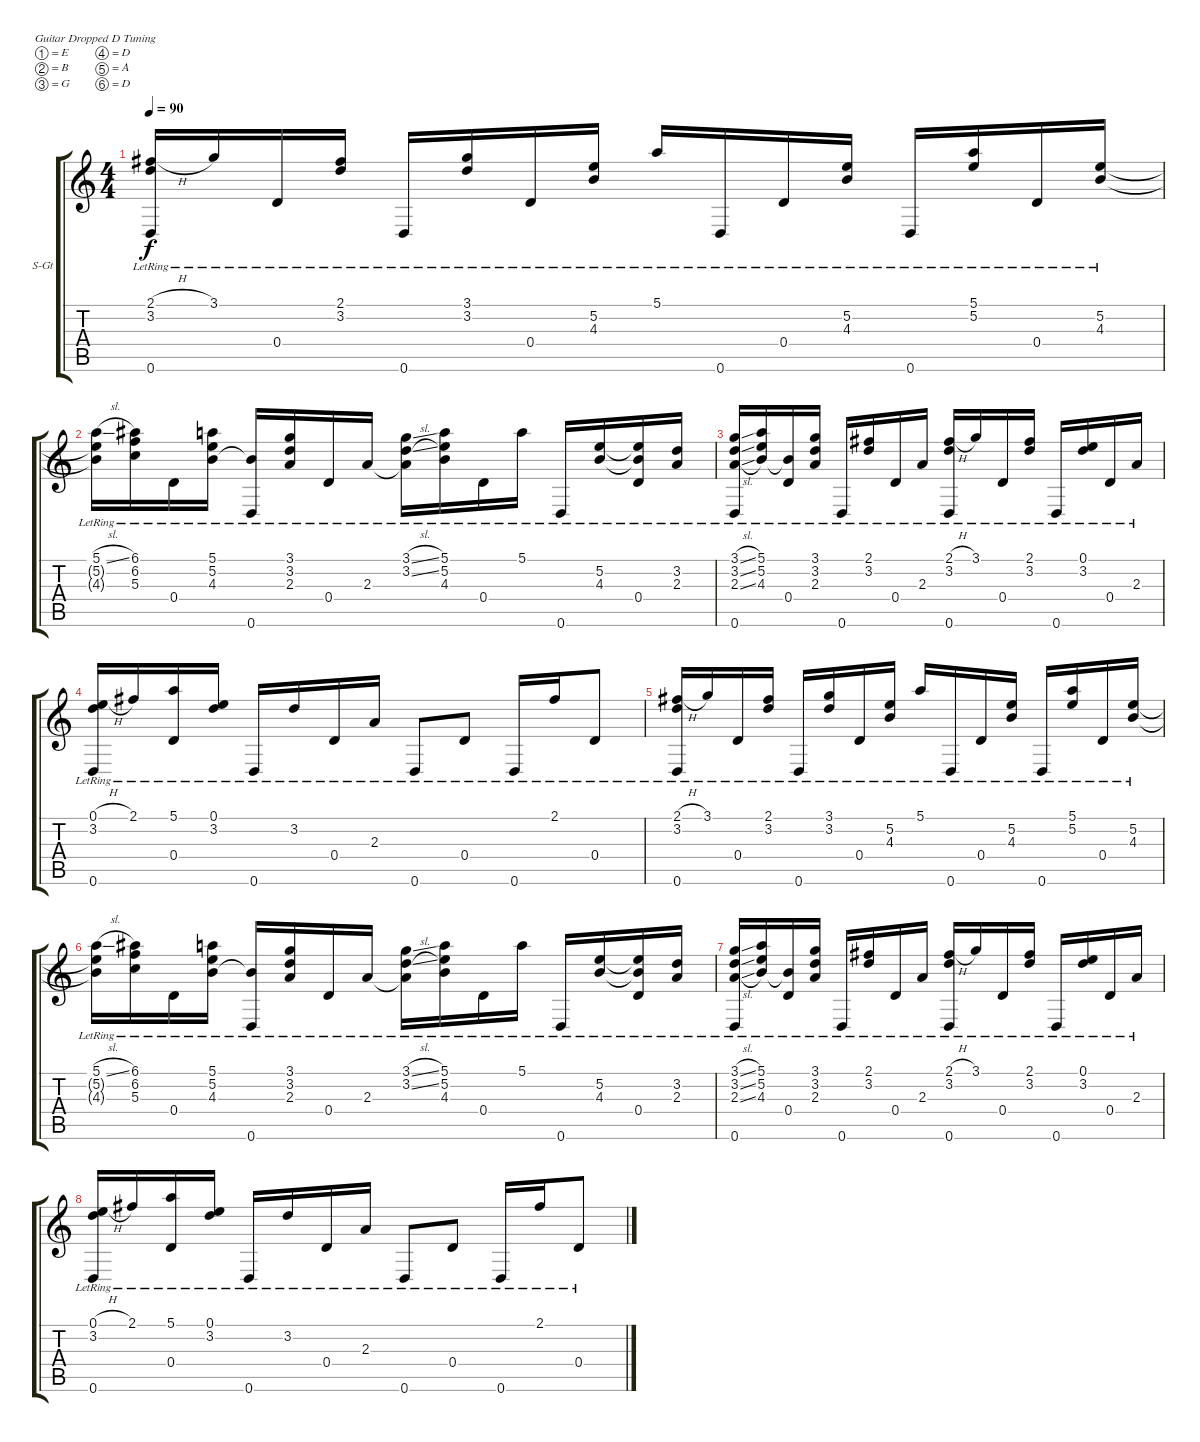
\bracketExtendMode groupsimilarinstruments
\firstSystemTrackNameOrientation horizontal
\otherSystemsTrackNameOrientation horizontal
\track ("Track 1" "S-Gt") {instrument acousticguitarsteel}
\staff {score tabs}
\tuning (E4 B3 G3 D3 A2 D2)
\ts (4 4)
\tempo 90
\clef g2
\scale
0.489651
\ks c
(2.1{h lr} 3.2{lr} 0.6{lr}).16{dy f} 3.1{lr}.16 0.4{lr}.16 (2.1{lr} 3.2{lr}).16 0.6{lr}.16 (3.1{lr} 3.2{lr}).16 0.4{lr}.16 (5.2{lr} 4.3{lr}).16 5.1{lr}.16 0.6{lr}.16 0.4{lr}.16 (5.2{lr} 4.3{lr}).16 0.6{lr}.16 (5.1{lr} 5.2{lr}).16 0.4{lr}.16 (5.2{lr} 4.3{lr}).16 |
\scale
0.510456 (5.1{sl lr} 5.2{lr t} 4.3{lr t}).16 (6.1{lr} 6.2{lr} 5.3{lr}).16 0.4{lr}.16 (5.1{lr} 5.2{lr} 4.3{lr}).16 (4.3{lr t} 0.6{lr}).16 (3.1{lr} 3.2{lr} 2.3{lr}).16 0.4{lr}.16 2.3{lr}.16 (3.1{sl lr} 3.2{sl lr} 2.3{lr t}).16 (5.1{lr} 5.2{lr} 4.3{lr}).16 0.4{lr}.16 5.1{lr}.16 0.6{lr}.16 (5.2{lr} 4.3{lr}).16 (5.2{lr t} 4.3{lr t} 0.4{lr}).16 (3.2{lr} 2.3{lr}).16 |
\scale
0.508571 (3.1{sl lr} 3.2{sl lr} 2.3{sl lr} 0.6{lr}).16 (5.1{lr} 5.2{lr} 4.3{lr}).16 (4.3{lr t} 0.4{lr}).16 (3.1{lr} 3.2{lr} 2.3{lr}).16 0.6{lr}.16 (2.1{lr} 3.2{lr}).16 0.4{lr}.16 2.3{lr}.16 (2.1{h lr} 3.2{lr} 0.6{lr}).16 3.1{lr}.16 0.4{lr}.16 (2.1{lr} 3.2{lr}).16 0.6{lr}.16 (0.1{lr} 3.2{lr}).16 0.4{lr}.16 2.3{lr}.16 |
\scale
0.491277 (0.1{h lr} 3.2{lr} 0.6{lr}).16 2.1{lr}.16 (5.1{lr} 0.4{lr}).16 (0.1{lr} 3.2{lr}).16 0.6{lr}.16 3.2{lr}.16 0.4{lr}.16 2.3{lr}.16 0.6{lr}.8 0.4{lr}.8 0.6{lr}.16 2.1{lr}.16 0.4{lr}.8 |
\scale
0.499644 (2.1{h lr} 3.2{lr} 0.6{lr}).16 3.1{lr}.16 0.4{lr}.16 (2.1{lr} 3.2{lr}).16 0.6{lr}.16 (3.1{lr} 3.2{lr}).16 0.4{lr}.16 (5.2{lr} 4.3{lr}).16 5.1{lr}.16 0.6{lr}.16 0.4{lr}.16 (5.2{lr} 4.3{lr}).16 0.6{lr}.16 (5.1{lr} 5.2{lr}).16 0.4{lr}.16 (5.2{lr} 4.3{lr}).16 |
\scale
0.500475 (5.1{sl lr} 5.2{lr t} 4.3{lr t}).16 (6.1{lr} 6.2{lr} 5.3{lr}).16 0.4{lr}.16 (5.1{lr} 5.2{lr} 4.3{lr}).16 (4.3{lr t} 0.6{lr}).16 (3.1{lr} 3.2{lr} 2.3{lr}).16 0.4{lr}.16 2.3{lr}.16 (3.1{sl lr} 3.2{sl lr} 2.3{lr t}).16 (5.1{lr} 5.2{lr} 4.3{lr}).16 0.4{lr}.16 5.1{lr}.16 0.6{lr}.16 (5.2{lr} 4.3{lr}).16 (5.2{lr t} 4.3{lr t} 0.4{lr}).16 (3.2{lr} 2.3{lr}).16 |
\scale
0.504286 (3.1{sl lr} 3.2{sl lr} 2.3{sl lr} 0.6{lr}).16 (5.1{lr} 5.2{lr} 4.3{lr}).16 (4.3{lr t} 0.4{lr}).16 (3.1{lr} 3.2{lr} 2.3{lr}).16 0.6{lr}.16 (2.1{lr} 3.2{lr}).16 0.4{lr}.16 2.3{lr}.16 (2.1{h lr} 3.2{lr} 0.6{lr}).16 3.1{lr}.16 0.4{lr}.16 (2.1{lr} 3.2{lr}).16 0.6{lr}.16 (0.1{lr} 3.2{lr}).16 0.4{lr}.16 2.3{lr}.16 |
\scale
0.495549 (0.1{h lr} 3.2{lr} 0.6{lr}).16 2.1{lr}.16 (5.1{lr} 0.4{lr}).16 (0.1{lr} 3.2{lr}).16 0.6{lr}.16 3.2{lr}.16 0.4{lr}.16 2.3{lr}.16 0.6{lr}.8 0.4{lr}.8 0.6{lr}.16 2.1{lr}.16 0.4{lr}.8
